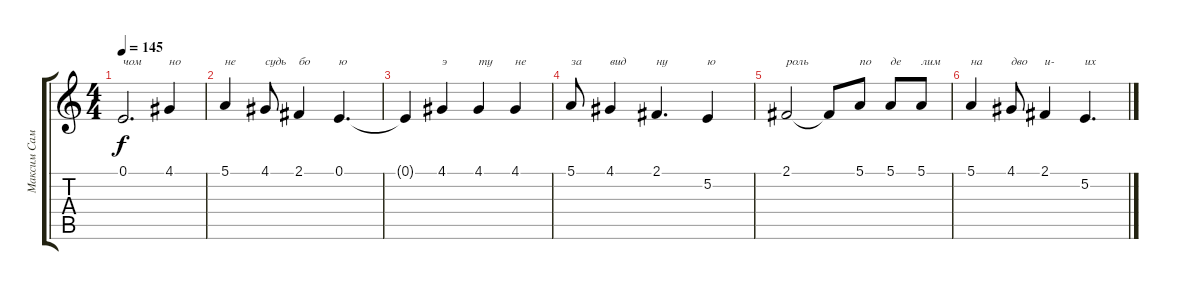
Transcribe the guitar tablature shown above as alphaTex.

\track ("Максим Самосват" "Максим Сам") {instrument bassoon}
\staff {score tabs}
\tuning (E4 B3 G3 D3 A2 E2) {hide}
\ts (4 4)
\tempo 145
\clef g2
\ks c
0.1.2{d txt "чом" dy f} 4.1.4{txt "но"} |
5.1.4{txt "не"} 4.1.8{txt "судь"} 2.1.4{txt "бо"} 0.1.4{d txt "ю"} |
0.1{t}.4 4.1.4{txt "э"} 4.1.4{txt "ту"} 4.1.4{txt "не"} |
5.1.8{txt "за"} 4.1.4{txt "вид"} 2.1.4{d txt "ну"} 5.2.4{txt "ю"} |
2.1.2{txt "роль "} 2.1{t}.8 5.1.8{txt "по"} 5.1.8{txt "де"} 5.1.8{txt "лим"} |
5.1.4{txt "на"} 4.1.8{txt "дво"} 2.1.4{txt "и-"} 5.2.4{d txt "их"}
